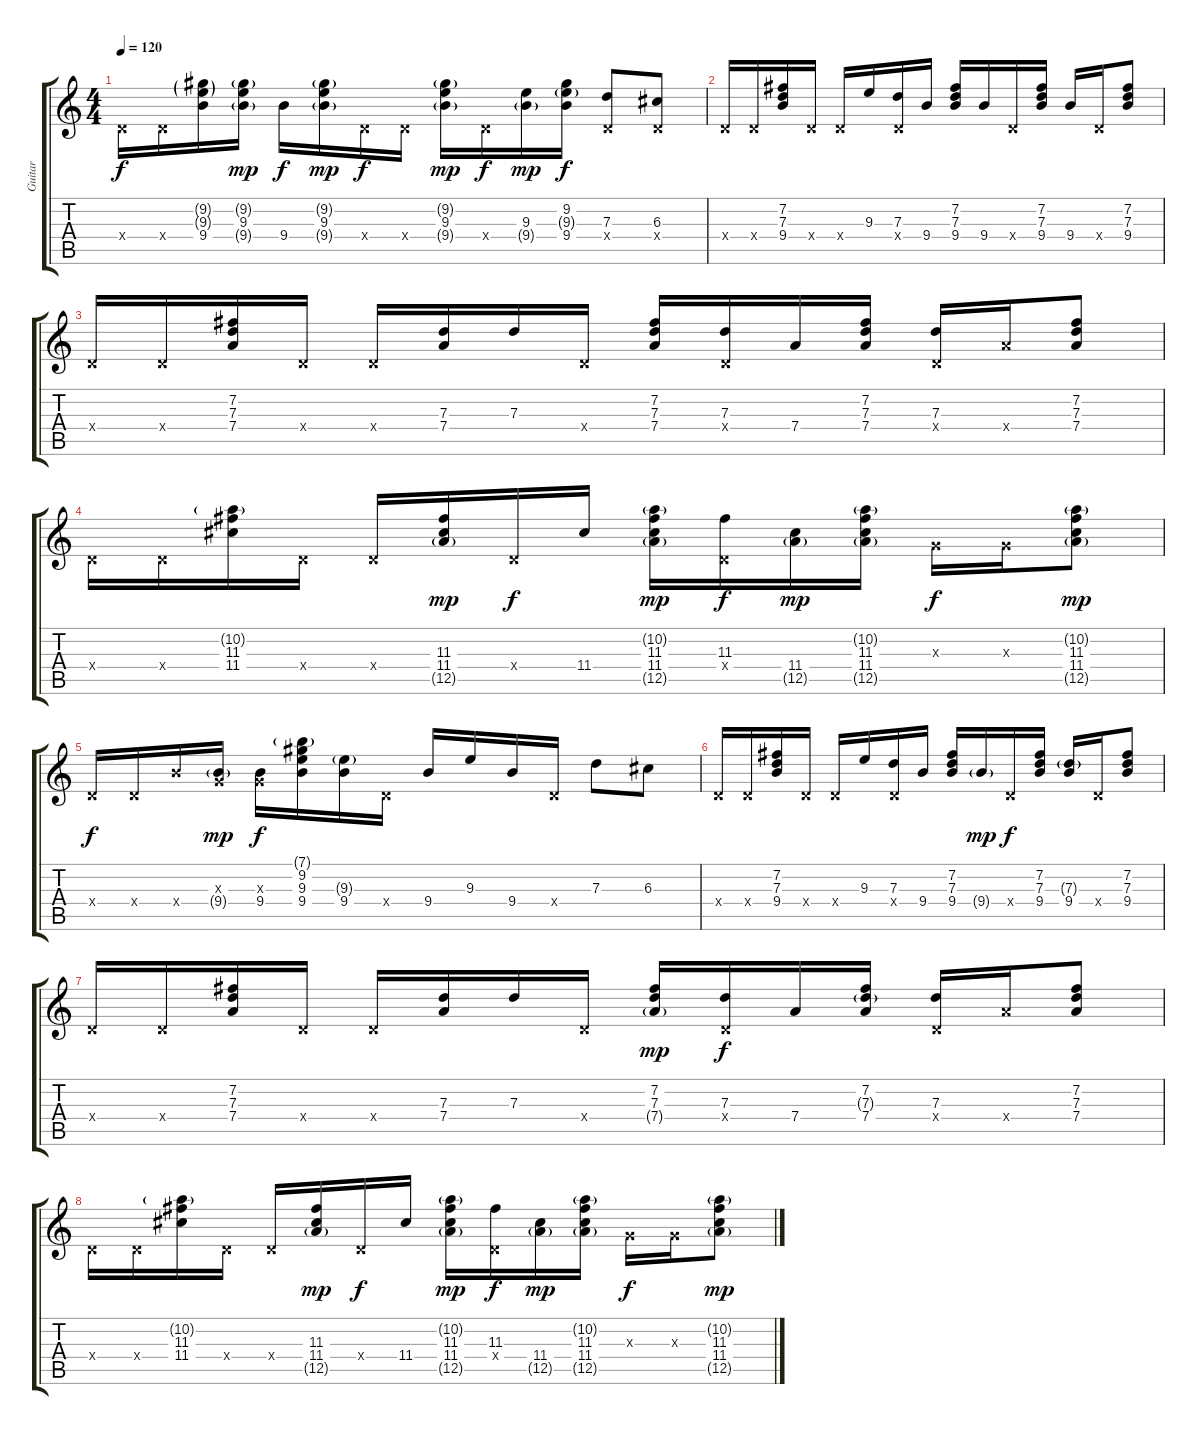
\track ("Guitar" "Guitar") {instrument electricguitarclean}
\staff {score tabs}
\tuning (E4 B3 G3 D3 A2 E2) {hide}
\ts (4 4)
\tempo 120
\clef g2
\ks c
0.4{x}.16{dy f} 0.4{x}.16 (9.2{g} 9.3{g} 9.4).16 (9.2{g} 9.3 9.4{g}).16{dy mp} 9.4.16{dy f} (9.2{g} 9.3 9.4{g}).16{dy mp} 0.4{x}.16{dy f} 0.4{x}.16 (9.2{g} 9.3 9.4{g}).16{dy mp} 0.4{x}.16{dy f} (9.3 9.4{g}).16{dy mp} (9.2 9.3{g} 9.4).16{dy f} (7.3 0.4{x}).8 (6.3 0.4{x}).8 |
0.4{x}.16 0.4{x}.16 (7.2 7.3 9.4).16 0.4{x}.16 0.4{x}.16 9.3.16 (7.3 0.4{x}).16 9.4.16 (7.2 7.3 9.4).16 9.4.16 0.4{x}.16 (7.2 7.3 9.4).16 9.4.16 0.4{x}.16 (7.2 7.3 9.4).8 |
0.4{x}.16 0.4{x}.16 (7.2 7.3 7.4).16 0.4{x}.16 0.4{x}.16 (7.3 7.4).16 7.3.16 0.4{x}.16 (7.2 7.3 7.4).16 (7.3 0.4{x}).16 7.4.16 (7.2 7.3 7.4).16 (7.3 0.4{x}).16 7.4{x}.16 (7.2 7.3 7.4).8 |
0.4{x}.16 0.4{x}.16 (10.2{g} 11.3 11.4).16 0.4{x}.16 0.4{x}.16 (11.3 11.4 12.5{g}).16{dy mp} 0.4{x}.16{dy f} 11.4.16 (10.2{g} 11.3 11.4 12.5{g}).16{dy mp} (11.3 0.4{x}).16{dy f} (11.4 12.5{g}).16{dy mp} (10.2{g} 11.3 11.4 12.5{g}).16 0.3{x}.16{dy f} 0.3{x}.16 (10.2{g} 11.3 11.4 12.5{g}).8{dy mp} |
0.4{x}.16{dy f} 0.4{x}.16 9.4{x}.16 (0.3{x} 9.4{g}).16{dy mp} (0.3{x} 9.4).16{dy f} (7.1{g} 9.2 9.3 9.4).16 (9.3{g} 9.4).16 0.4{x}.16 9.4.16 9.3.16 9.4.16 0.4{x}.16 7.3.8 6.3.8 |
0.4{x}.16 0.4{x}.16 (7.2 7.3 9.4).16 0.4{x}.16 0.4{x}.16 9.3.16 (7.3 0.4{x}).16 9.4.16 (7.2 7.3 9.4).16 9.4{g}.16{dy mp} 0.4{x}.16{dy f} (7.2 7.3 9.4).16 (7.3{g} 9.4).16 0.4{x}.16 (7.2 7.3 9.4).8 |
0.4{x}.16 0.4{x}.16 (7.2 7.3 7.4).16 0.4{x}.16 0.4{x}.16 (7.3 7.4).16 7.3.16 0.4{x}.16 (7.2 7.3 7.4{g}).16{dy mp} (7.3 0.4{x}).16{dy f} 7.4.16 (7.2 7.3{g} 7.4).16 (7.3 0.4{x}).16 7.4{x}.16 (7.2 7.3 7.4).8 |
0.4{x}.16 0.4{x}.16 (10.2{g} 11.3 11.4).16 0.4{x}.16 0.4{x}.16 (11.3 11.4 12.5{g}).16{dy mp} 0.4{x}.16{dy f} 11.4.16 (10.2{g} 11.3 11.4 12.5{g}).16{dy mp} (11.3 0.4{x}).16{dy f} (11.4 12.5{g}).16{dy mp} (10.2{g} 11.3 11.4 12.5{g}).16 0.3{x}.16{dy f} 0.3{x}.16 (10.2{g} 11.3 11.4 12.5{g}).8{dy mp}
